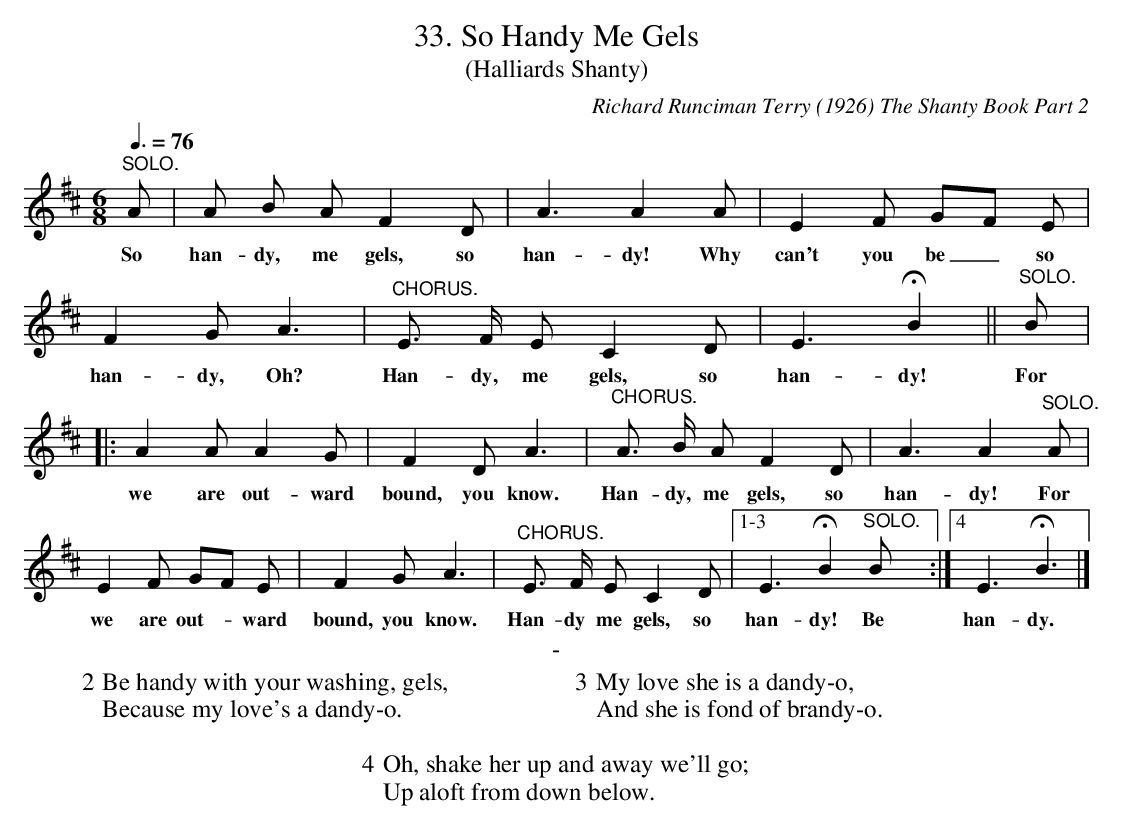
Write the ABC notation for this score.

X:1
T:33. So Handy Me Gels
T:(Halliards Shanty)
C:Richard Runciman Terry (1926) The Shanty Book Part 2
L:1/8
Q:3/8=76
M:6/8
K:D
"^SOLO." A | A B A F2 D | A3 A2 A | E2 F GF E |
w: So | han-dy, me gels, so | han-dy! Why | can't you be_ so |
F2 G A3 | "^CHORUS." E> F E C2 D | E3 !fermata! B2 ||
w: han-dy, Oh? | Han-dy, me gels, so | han-dy! |
"^SOLO." B |: A2 A A2 G | F2 D A3 | "^CHORUS." A> B A F2 D |
w: For | we are out-ward | bound, you know. | Han-dy, me gels, so |
A3 A2 "^SOLO." A | E2 F GF E | F2 G A3 |
w: han-dy! For | we are out-*ward | bound, you know. |
"^CHORUS." E> F E C2 D |1-3 E3 !fermata! B2 "^SOLO." B :|4 E3 !fermata! B3 |]
w: Han-dy me gels, so | han-dy! Be | han-dy.|
T: -
W: 2 Be handy with your washing, gels,
W: Because my love's a dandy-o.
W:
W: 3 My love she is a dandy-o,
W: And she is fond of brandy-o.
W:
W: 4 Oh, shake her up and away we'll go;
W: Up aloft from down below.
